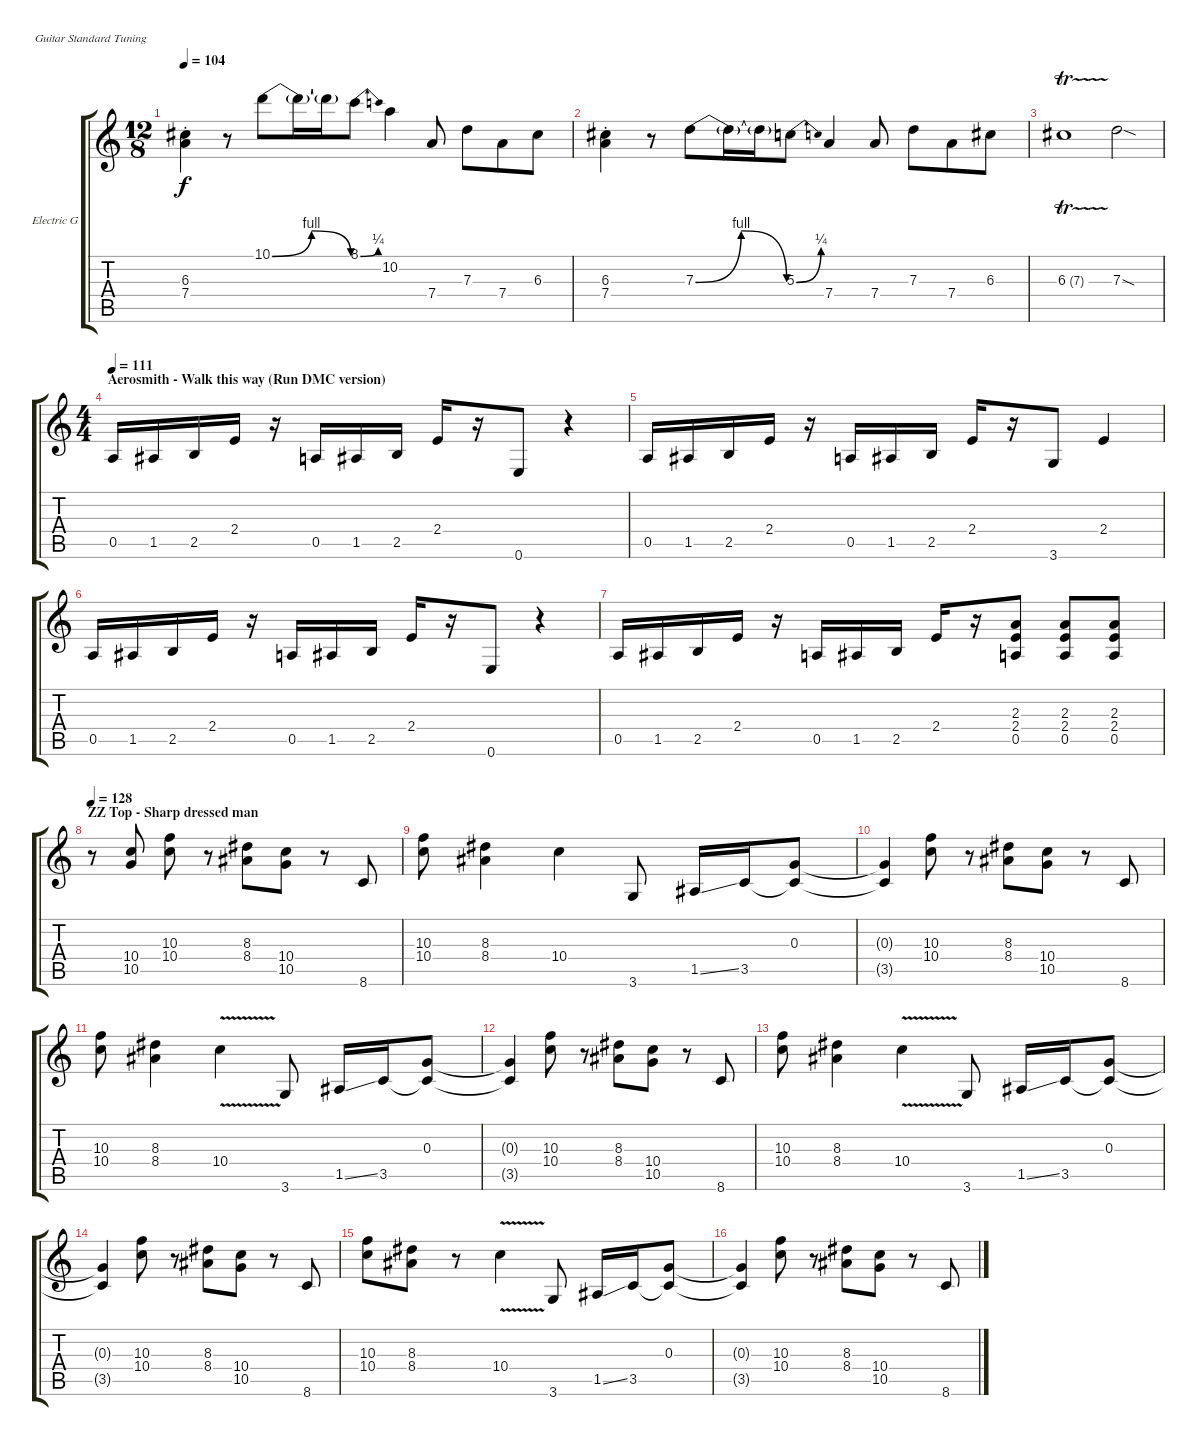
\defaultSystemsLayout 4
\bracketExtendMode groupsimilarinstruments
\firstSystemTrackNameOrientation horizontal
\otherSystemsTrackNameOrientation horizontal
\track ("Electric Guitar" "Electric G") {instrument electricguitarclean}
\staff {score tabs}
\tuning (E4 B3 G3 D3 A2 E2)
\ts (12 8)
\tempo 104
\clef g2
\ks c
(7.4{st} 6.3{st}).4{dy f} r.8 10.1{be (bendrelease 0 0 10.2 4 20.4 4 30 0)}.8 10.1{t}.16 10.1{t}.16 8.1{be (bend 0 0 15 1)}.8 10.2.4 7.4.8 7.3.8 7.4.8 6.3.8 |
(7.4{st} 6.3{st}).4 r.8 7.3{be (bendrelease 0 0 10.2 4 20.4 4 30 0)}.8 7.3{t}.16 7.3{t}.16 5.3{be (bend 0 0 15.6 1)}.8 7.4.4 7.4.8 7.3.8 7.4.8 6.3.8 |
6.3{tr (7 16)}.1 7.3{sod}.2 |
\ts (4 4)
\section ("" "Aerosmith - Walk this way (Run DMC version)")
\tempo 111
0.5.16 1.5.16 2.5.16 2.4.16 r.16 0.5.16 1.5.16 2.5.16 2.4.16 r.16 0.6.8 r.4 |
0.5.16 1.5.16 2.5.16 2.4.16 r.16 0.5.16 1.5.16 2.5.16 2.4.16 r.16 3.6.8 2.4.4 |
0.5.16 1.5.16 2.5.16 2.4.16 r.16 0.5.16 1.5.16 2.5.16 2.4.16 r.16 0.6.8 r.4 |
0.5.16 1.5.16 2.5.16 2.4.16 r.16 0.5.16 1.5.16 2.5.16 2.4.16 r.16 (0.5 2.4 2.3).8 (0.5 2.4 2.3).8 (0.5 2.4 2.3).8 |
\section ("" "ZZ Top - Sharp dressed man")
\tempo 128
r.8 (10.4 10.5).8 (10.3 10.4).8 r.8 (8.3 8.4).8 (10.4 10.5).8 r.8 8.6.8 |
(10.3 10.4).8 (8.3 8.4).4 10.4.4 3.6.8 1.5{ss}.16 3.5.16 (0.3 3.5{t}).8 |
(0.3{t} 3.5{t}).4 (10.3 10.4).8 r.8 (8.3 8.4).8 (10.4 10.5).8 r.8 8.6.8 |
(10.3 10.4).8 (8.3 8.4).4 10.4{v}.4 3.6.8 1.5{ss}.16 3.5.16 (0.3 3.5{t}).8 |
(0.3{t} 3.5{t}).4 (10.3 10.4).8 r.8 (8.3 8.4).8 (10.4 10.5).8 r.8 8.6.8 |
(10.3 10.4).8 (8.3 8.4).4 10.4{v}.4 3.6.8 1.5{ss}.16 3.5.16 (0.3 3.5{t}).8 |
(0.3{t} 3.5{t}).4 (10.3 10.4).8 r.8 (8.3 8.4).8 (10.4 10.5).8 r.8 8.6.8 |
(10.3 10.4).8 (8.3 8.4).8 r.8 10.4{v}.4 3.6.8 1.5{ss}.16 3.5.16 (0.3 3.5{t}).8 |
(0.3{t} 3.5{t}).4 (10.3 10.4).8 r.8 (8.3 8.4).8 (10.4 10.5).8 r.8 8.6.8
